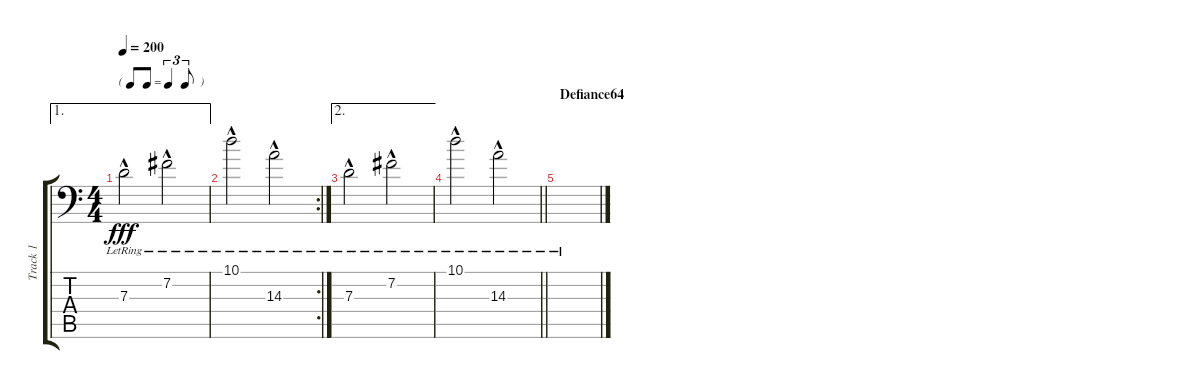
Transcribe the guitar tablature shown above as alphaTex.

\track ("Track 1" "Track 1") {instrument brightacousticpiano}
\staff {score tabs}
\tuning (E4 B3 G3 C2 G1 C1) {hide}
\ae 1
\ts (4 4)
\tf triplet8th
\tempo 200
\clef f4
\ks c
7.3{hac lr}.2{dy fff} 7.2{hac lr}.2 |
\rc 2
10.1{hac lr}.2 14.3{hac lr}.2 |
\ae 2
7.3{hac lr}.2 7.2{hac lr}.2 |
\barLineRight lightlight
10.1{hac lr}.2 14.3{hac lr}.2 |
\section ("" "Defiance64")
